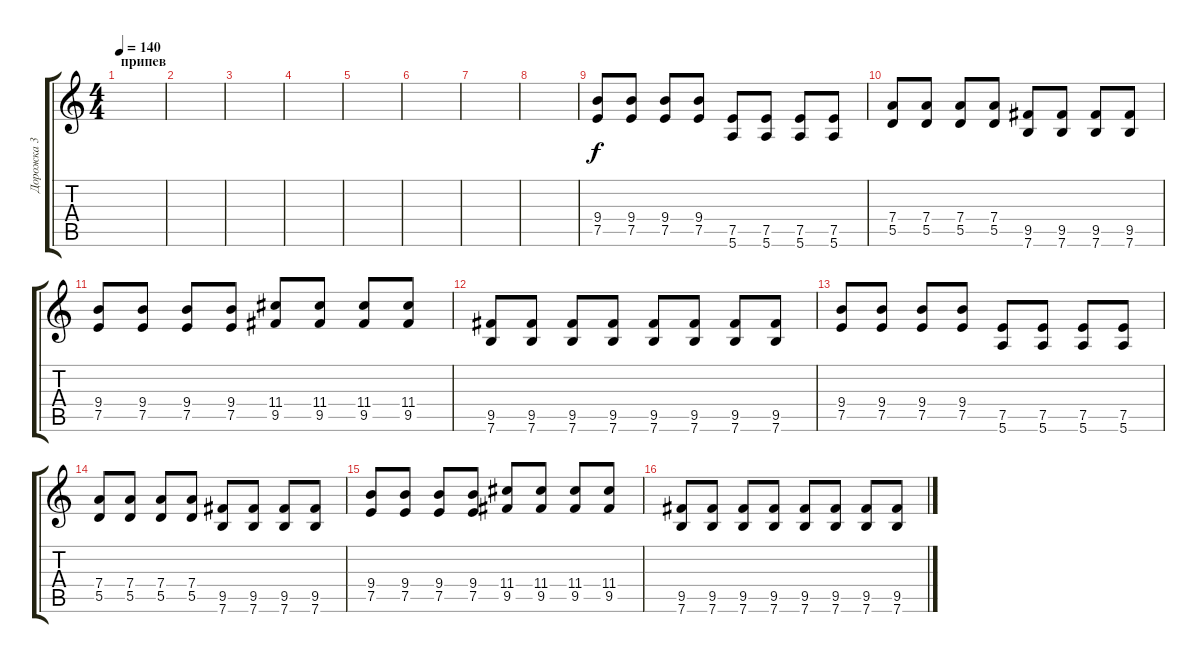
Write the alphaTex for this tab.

\track ("Дорожка 3" "Дорожка 3") {instrument distortionguitar}
\staff {score tabs}
\tuning (E4 B3 G3 D3 A2 E2) {hide}
\ts (4 4)
\section ("" "припев")
\tempo 140
\clef g2
\ks c
|
|
|
|
|
|
|
|
(9.4 7.5).8 (9.4 7.5).8 (9.4 7.5).8 (9.4 7.5).8 (7.5 5.6).8 (7.5 5.6).8 (7.5 5.6).8 (7.5 5.6).8 |
(7.4 5.5).8 (7.4 5.5).8 (7.4 5.5).8 (7.4 5.5).8 (9.5 7.6).8 (9.5 7.6).8 (9.5 7.6).8 (9.5 7.6).8 |
(9.4 7.5).8 (9.4 7.5).8 (9.4 7.5).8 (9.4 7.5).8 (11.4 9.5).8 (11.4 9.5).8 (11.4 9.5).8 (11.4 9.5).8 |
(9.5 7.6).8 (9.5 7.6).8 (9.5 7.6).8 (9.5 7.6).8 (9.5 7.6).8 (9.5 7.6).8 (9.5 7.6).8 (9.5 7.6).8 |
(9.4 7.5).8 (9.4 7.5).8 (9.4 7.5).8 (9.4 7.5).8 (7.5 5.6).8 (7.5 5.6).8 (7.5 5.6).8 (7.5 5.6).8 |
(7.4 5.5).8 (7.4 5.5).8 (7.4 5.5).8 (7.4 5.5).8 (9.5 7.6).8 (9.5 7.6).8 (9.5 7.6).8 (9.5 7.6).8 |
(9.4 7.5).8 (9.4 7.5).8 (9.4 7.5).8 (9.4 7.5).8 (11.4 9.5).8 (11.4 9.5).8 (11.4 9.5).8 (11.4 9.5).8 |
(9.5 7.6).8 (9.5 7.6).8 (9.5 7.6).8 (9.5 7.6).8 (9.5 7.6).8 (9.5 7.6).8 (9.5 7.6).8 (9.5 7.6).8
